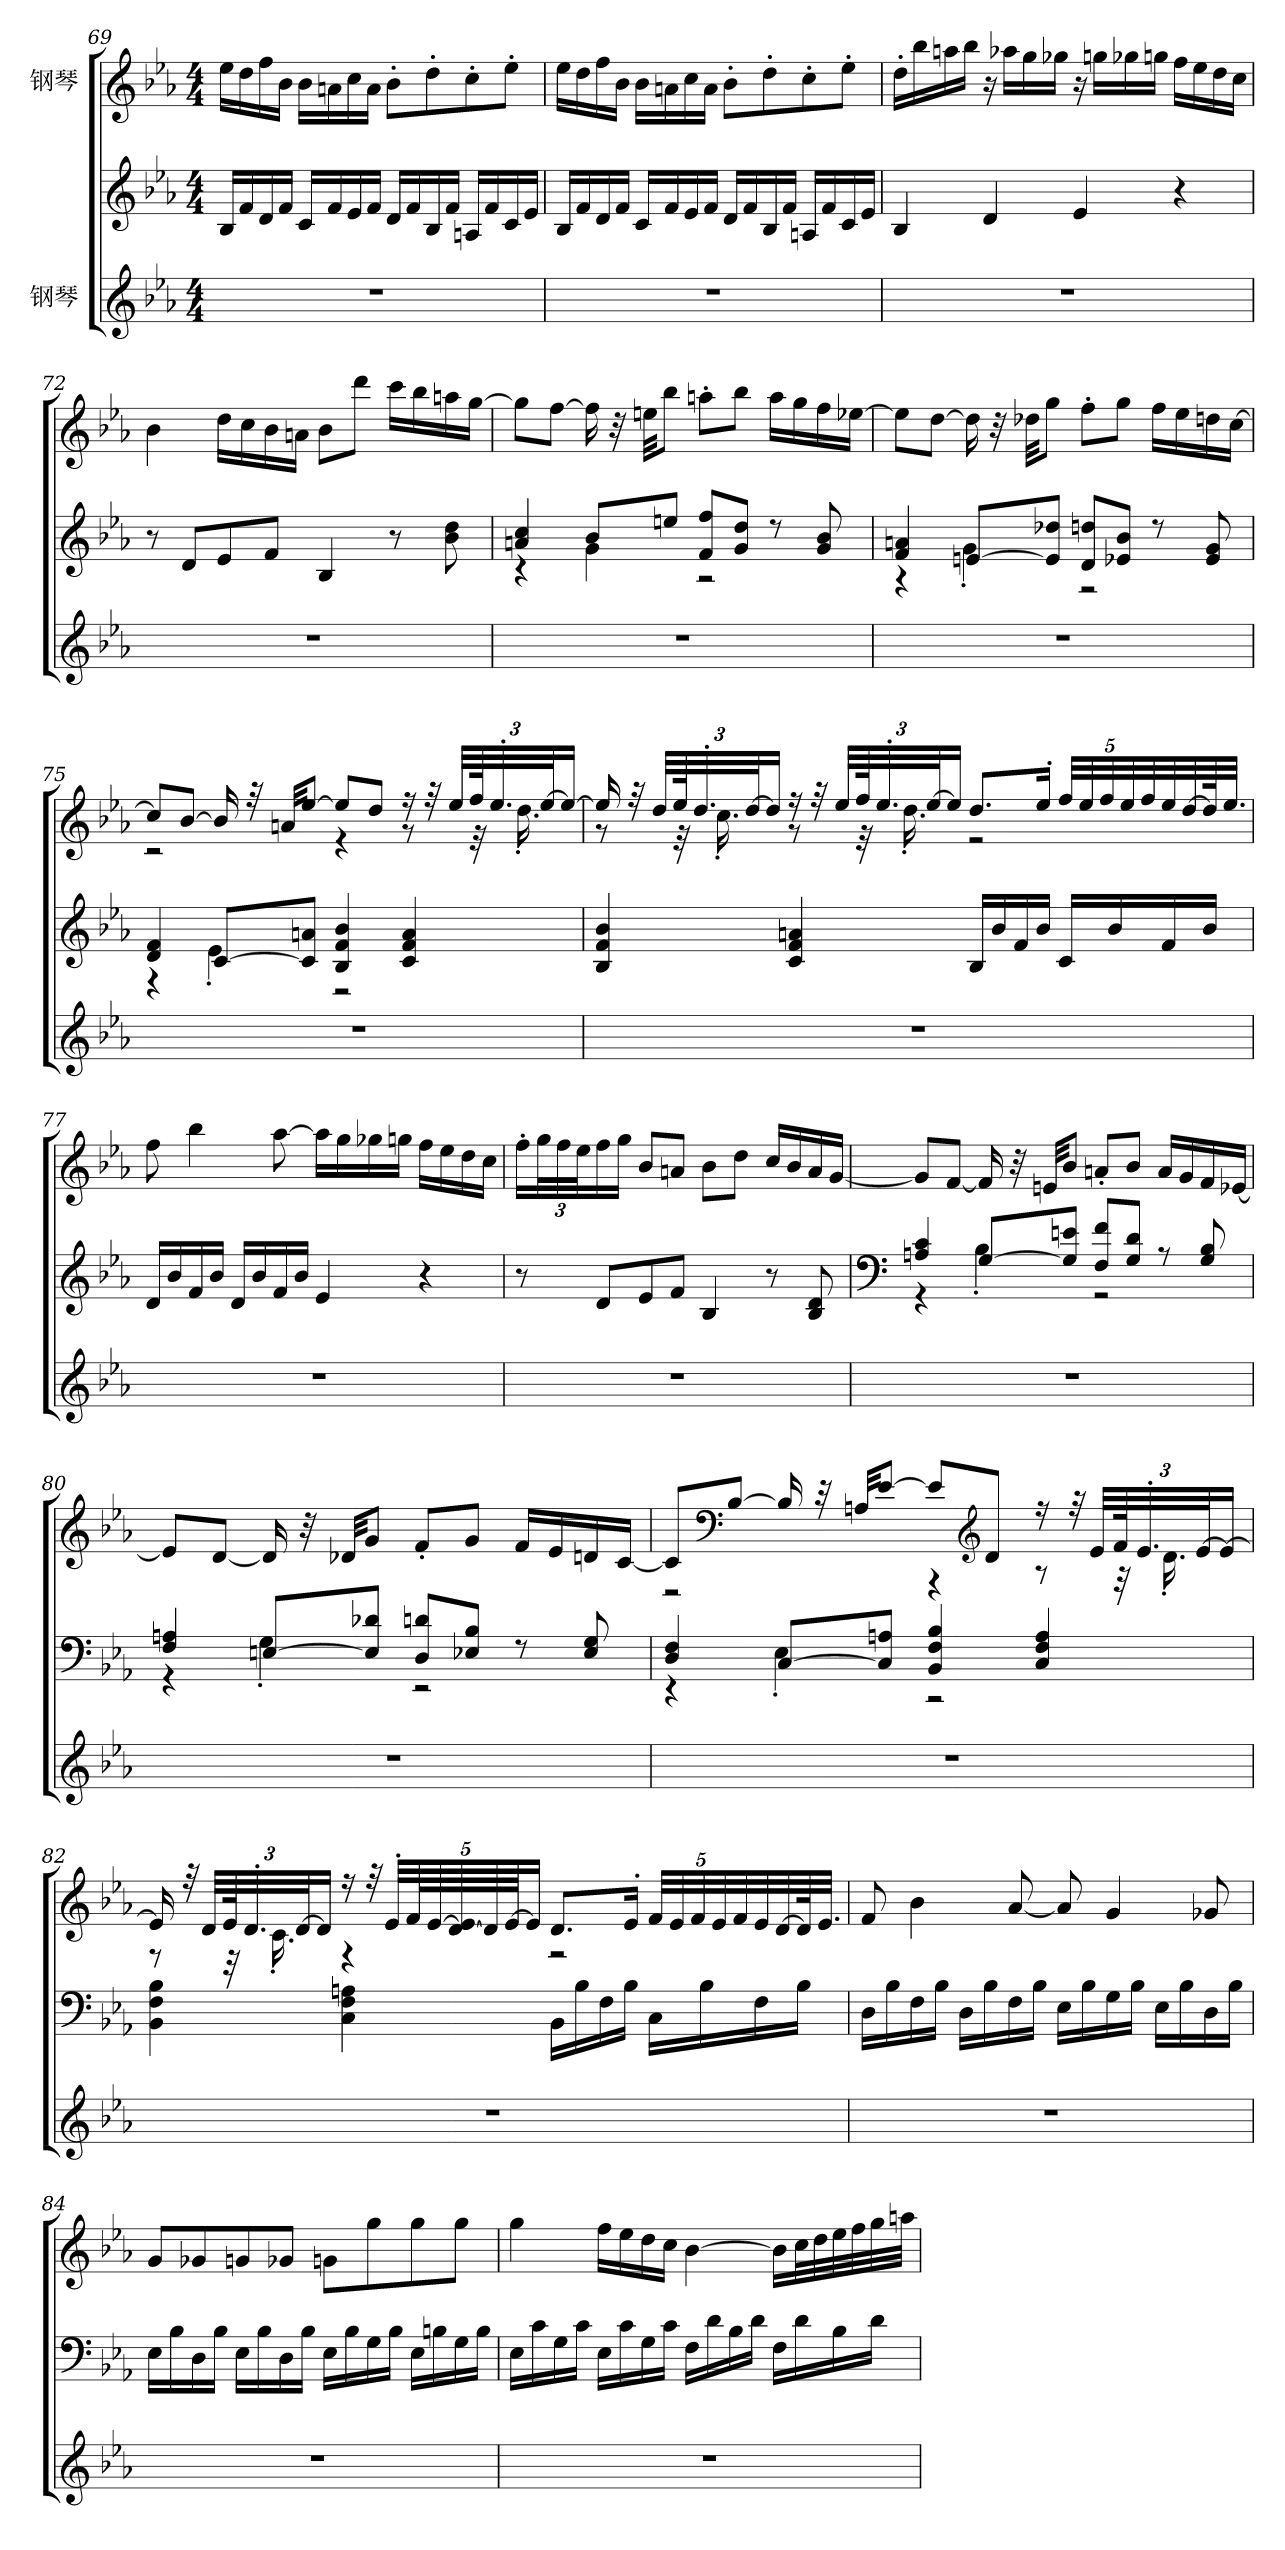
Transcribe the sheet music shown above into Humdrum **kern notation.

**kern	**kern	**kern
*part2	*part2	*part1
*staff3	*staff2	*staff1
*I"钢琴	*	*I"钢琴
*clefG2	*clefG2	*clefG2
*k[b-e-a-]	*k[b-e-a-]	*k[b-e-a-]
*M4/4	*M4/4	*M4/4
=69	=69	=69
1r	16B-/LL	16ee-\LL
.	16f/	16dd\
.	16d/	16ff\
.	16f/JJ	16b-\JJ
.	16c/LL	16b-\LL
.	16f/	16an\
.	16e-/	16cc\
.	16f/JJ	16a\JJ
.	16d/LL	8b-'\L
.	16f/	.
.	16B-/	8dd'\
.	16f/JJ	.
.	16An/LL	8cc'\
.	16f/	.
.	16c/	8ee-'\J
.	16e-/JJ	.
!!LO:PB:g=z
=70	=70	=70
1r	16B-/LL	16ee-\LL
.	16f/	16dd\
.	16d/	16ff\
.	16f/JJ	16b-\JJ
.	16c/LL	16b-\LL
.	16f/	16an\
.	16e-/	16cc\
.	16f/JJ	16a\JJ
.	16d/LL	8b-'\L
.	16f/	.
.	16B-/	8dd'\
.	16f/JJ	.
.	16An/LL	8cc'\
.	16f/	.
.	16c/	8ee-'\J
.	16e-/JJ	.
=71	=71	=71
1r	4B-/	16dd'\LL
.	.	16bb-\
.	.	16aan\
.	.	16bb-\JJ
.	4d/	16r
.	.	16aa-X\LL
.	.	16gg\
.	.	16gg-X\JJ
.	4e-/	16r
.	.	16ggn\LL
.	.	16gg-X\
.	.	16ggn\JJ
.	4r	16ff\LL
.	.	16ee-\
.	.	16dd\
.	.	16cc\JJ
!!LO:LB:g=z
=72	=72	=72
1r	8r	4b-\
.	8d/L	.
.	8e-/	16dd\LL
.	.	16cc\
.	8f/J	16b-\
.	.	16an\JJ
.	4B-/	8b-\L
.	.	8ddd\J
.	8r	16ccc\LL
.	.	16bb-\
.	8b-\ 8dd\	16aan\
.	.	[16gg\JJ
=73	=73	=73
*	*^	*
1r	4an/ 4cc/	4r	8gg\L]
.	.	.	[8ff\J
.	8b-/L	4g\	16ff\]
.	.	.	32r
.	.	.	32een\KKL
.	8een/J	.	8bb-\J
.	8f/ 8ff/L	2r	8aan'\L
.	8g/ 8dd/J	.	8bb-\J
.	8r	.	16aa\LL
.	.	.	16gg\
.	8g/ 8b-/	.	16ff\
.	.	.	[16ee-X\JJ
!!LO:LB:g=z
=74	=74	=74	=74
1r	4f/ 4an/	4r	8ee-\L]
.	.	.	[8dd\J
.	[8en/L	4g'\	16dd\]
.	.	.	32r
.	.	.	32dd-X\KKL
.	8e/] 8dd-X/J	.	8gg\J
.	8d/ 8ddn/L	2r	8ff'\L
.	8e-X/ 8b-/J	.	8gg\J
.	8r	.	16ff\LL
.	.	.	16ee-\
.	8e-/ 8g/	.	16ddn\
.	.	.	[16cc\JJ
=75	=75	=75	=75
*	*	*	*^
1r	4d/ 4f/	4r	8cc/L]	2r
.	.	.	[8b-/J	.
.	[8c/L	4e-'\	16b-/]	.
.	.	.	32r	.
.	.	.	32an/KKL	.
.	8c/] 8an/J	.	[8ee-/J	.
.	4B-/ 4f/ 4b-/	2r	8ee-/L]	4r
.	.	.	8dd/J	.
.	4c/ 4f/ 4a/	.	16r	8r
.	.	.	32r	.
.	.	.	32ee-/LLL	.
*	*	*	*Xbrackettup	*
.	.	.	96ff/K	32r
.	.	.	48.ee-'/	.
.	.	.	.	16.dd'\
.	.	.	[48ee-/J	.
.	.	.	16ee-/JJ_	.
*	*v	*v	*	*
!!LO:LB:g=z	!!
=76	=76	=76	=76
1r	4B-/ 4f/ 4b-/	16ee-/]	8r
.	.	32r	.
.	.	32dd/LLL	.
.	.	96ee-/K	32r
.	.	48.dd'/	.
.	.	.	16.cc'\
.	.	[48dd/J	.
.	.	16dd/JJ]	.
.	4c/ 4f/ 4an/	16r	8r
.	.	32r	.
.	.	32ee-/LLL	.
.	.	96ff/K	32r
.	.	48.ee-'/	.
.	.	.	16.dd'\
.	.	[48ee-/J	.
.	.	16ee-/JJ]	.
.	16B-/LL	8.dd/L	2r
.	16b-/	.	.
.	16f/	.	.
.	16b-/JJ	16ee-'/Jk	.
.	16c/LL	40ff/LLL	.
.	.	40ee-/	.
.	.	40ff/	.
.	16b-/	.	.
.	.	40ee-/	.
.	.	40ff/	.
.	16f/	32ee-/	.
.	.	[32dd/	.
.	16b-/JJ	64dd/K]	.
.	.	32.ee-/JJJ	.
*	*	*v	*v
!!LO:PB:g=z
=77	=77	=77
1r	16d/LL	8ff\
.	16b-/	.
.	16f/	4bb-\
.	16b-/JJ	.
.	16d/LL	.
.	16b-/	.
.	16f/	[8aa-\
.	16b-/JJ	.
.	4e-/	16aa-\LL]
.	.	16gg\
.	.	16gg-X\
.	.	16ggn\JJ
.	4r	16ff\LL
.	.	16ee-\
.	.	16dd\
.	.	16cc\JJ
=78	=78	=78
1r	8r	16ff'\LL
.	.	48gg\L
.	.	48ff\
.	.	48ee-\J
.	8d/L	16ff\
.	.	16gg\JJ
.	8e-/	8b-/L
.	8f/J	8an/J
.	4B-/	8b-\L
.	.	8dd\J
.	8r	16cc/LL
.	.	16b-/
.	8B-/ 8d/	16a/
.	.	[16g/JJ
!!LO:LB:g=z
=79	=79	=79
*	*clefF4	*
*	*^	*
1r	4An/ 4c/	4r	8g/L]
.	.	.	[8f/J
.	[8G/L	4B-'\	16f/]
.	.	.	32r
.	.	.	32en/KKL
.	8G/] 8en/J	.	8b-/J
.	8F/ 8f/L	2r	8an'/L
.	8G/ 8d/J	.	8b-/J
.	8r	.	16a/LL
.	.	.	16g/
.	8G/ 8B-/	.	16f/
.	.	.	[16e-X/JJ
=80	=80	=80	=80
1r	4F/ 4An/	4r	8e-/L]
.	.	.	[8d/J
.	[8En/L	4G'\	16d/]
.	.	.	32r
.	.	.	32d-X/KKL
.	8E/] 8d-X/J	.	8g/J
.	8D/ 8dn/L	2r	8f'/L
.	8E-X/ 8B-/J	.	8g/J
.	8r	.	16f/LL
.	.	.	16e-/
.	8E-/ 8G/	.	16dn/
.	.	.	[16c/JJ
!!LO:LB:g=z
=81	=81	=81	=81
*	*	*	*^
1r	4D/ 4F/	4r	8c/L]	2r
*	*	*	*clefF4	*
.	.	.	[8B-/J	.
.	[8C/L	4E-'\	16B-/]	.
.	.	.	32r	.
.	.	.	32An/KKL	.
.	8C/] 8An/J	.	[8e-/J	.
.	4BB-/ 4F/ 4B-/	2r	8e-/L]	4r
*	*	*	*clefG2	*
.	.	.	8d/J	.
.	4C/ 4F/ 4A/	.	16r	8r
.	.	.	32r	.
.	.	.	32e-/LLL	.
.	.	.	96f/K	32r
.	.	.	48.e-'/	.
.	.	.	.	16.d'\
.	.	.	[48e-/J	.
.	.	.	16e-/JJ_	.
*	*v	*v	*	*
!!LO:LB:g=z	!!
=82	=82	=82	=82
1r	4BB-\ 4F\ 4B-\	16e-/]	8r
.	.	32r	.
.	.	32d/LLL	.
.	.	96e-/K	32r
.	.	48.d'/	.
.	.	.	16.c'\
.	.	[48d/J	.
.	.	16d/JJ]	.
.	4C\ 4F\ 4An\	16r	4r
.	.	32r	.
.	.	32e-'/LLL	.
.	.	80f/L	.
.	.	[80e-/	.
.	.	[80d/ 80e-/]	.
.	.	80d/]	.
.	.	[80e-/JJ	.
.	.	16e-/JJ]	.
.	16BB-\LL	8.d/L	2r
.	16B-\	.	.
.	16F\	.	.
.	16B-\JJ	16e-'/Jk	.
.	16C\LL	40f/LLL	.
.	.	40e-/	.
.	.	40f/	.
.	16B-\	.	.
.	.	40e-/	.
.	.	40f/	.
.	16F\	32e-/	.
.	.	[32d/	.
.	16B-\JJ	64d/K]	.
.	.	32.e-/JJJ	.
*	*	*v	*v
!!LO:PB:g=z
=83	=83	=83
1r	16D\LL	8f/
.	16B-\	.
.	16F\	4b-\
.	16B-\JJ	.
.	16D\LL	.
.	16B-\	.
.	16F\	[8a-/
.	16B-\JJ	.
.	16E-\LL	8a-/]
.	16B-\	.
.	16G\	4g/
.	16B-\JJ	.
.	16E-\LL	.
.	16B-\	.
.	16D\	8g-X/
.	16B-\JJ	.
=84	=84	=84
1r	16E-\LL	8g/L
.	16B-\	.
.	16D\	8g-X/
.	16B-\JJ	.
.	16E-\LL	8gn/
.	16B-\	.
.	16D\	8g-X/J
.	16B-\JJ	.
.	16E-\LL	8gn\L
.	16B-\	.
.	16G\	8gg\
.	16B-\JJ	.
.	16E-\LL	8gg\
.	16Bn\	.
.	16G\	8gg\J
.	16B\JJ	.
!!LO:LB:g=z
=85	=85	=85
1r	16E-\LL	4gg\
.	16c\	.
.	16G\	.
.	16c\JJ	.
.	16E-\LL	16ff\LL
.	16c\	16ee-\
.	16G\	16dd\
.	16c\JJ	16cc\JJ
.	16F\LL	[4b-\
.	16d\	.
.	16B-\	.
.	16d\JJ	.
.	16F\LL	16b-\LL]
.	16d\	32cc\L
.	.	32dd\
.	16B-\	32ee-\
.	.	32ff\
.	16d\JJ	32gg\
.	.	32aan\JJJ
=	=	=
*-	*-	*-
